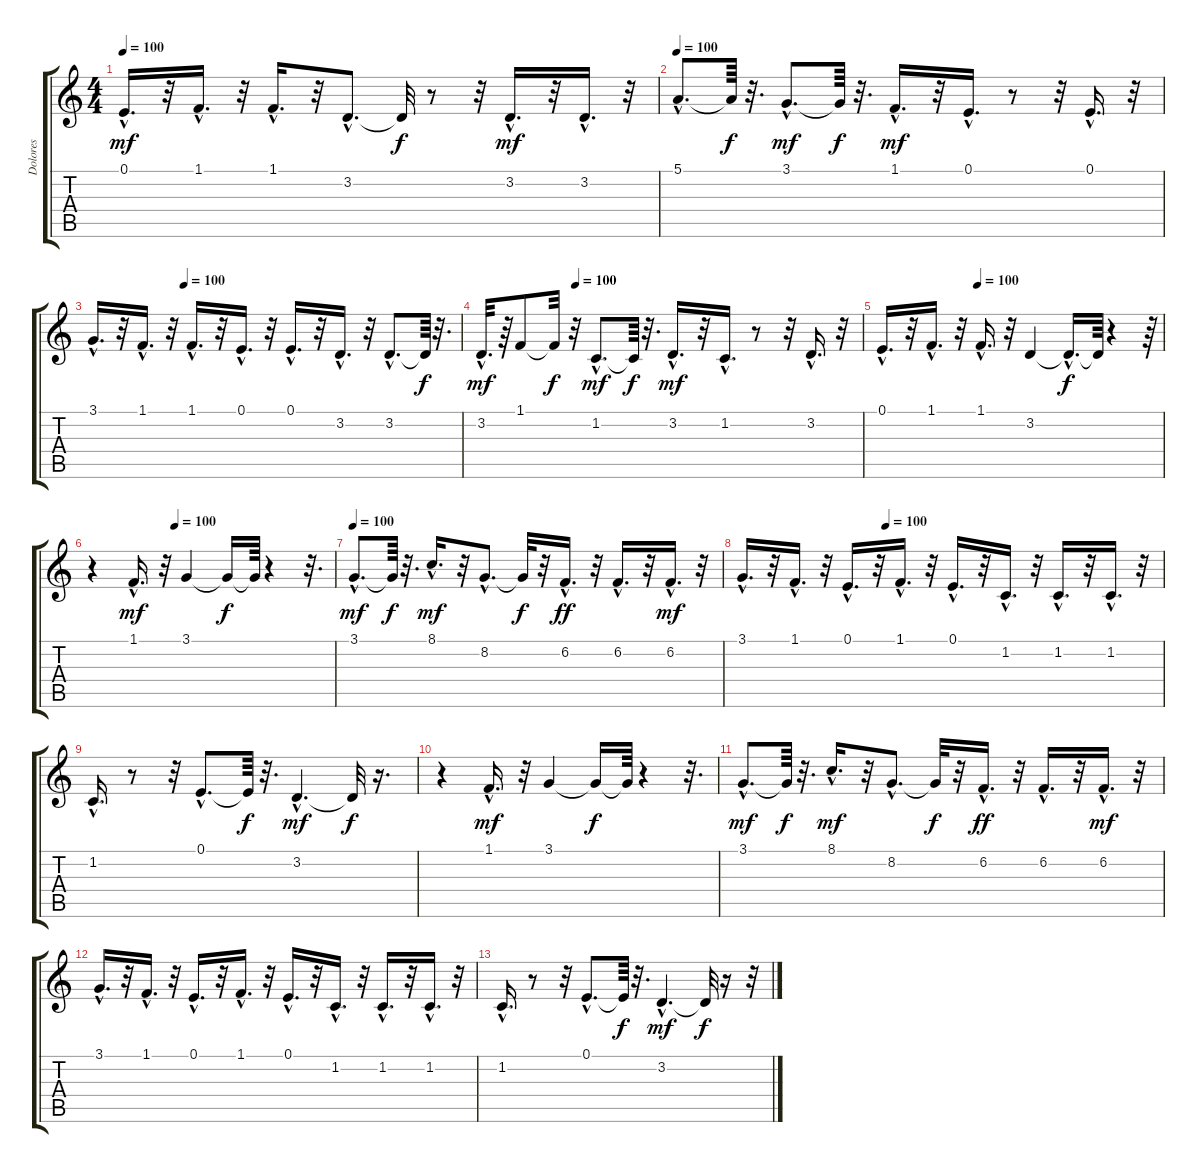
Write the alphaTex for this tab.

\track ("Dolores" "Dolores") {instrument panflute}
\staff {score tabs}
\tuning (E4 B3 G3 D3 A2 E2) {hide}
\ts (4 4)
\tempo 100
\clef g2
\ks c
0.1{hac}.16{d dy mf} r.32 1.1{hac}.16{d} r.32 1.1{hac}.16{d} r.32 3.2{hac}.8{d} 3.2{t}.32{dy f} r.8 r.32 3.2{hac}.16{d dy mf} r.32 3.2{hac}.16{d} r.32 |
\tempo 100
5.1{hac}.8{d} 5.1{t}.64{dy f} r.32{d} 3.1{hac}.8{d dy mf} 3.1{t}.64{dy f} r.32{d} 1.1{hac}.16{d dy mf} r.32 0.1{hac}.16{d} r.8 r.32 0.1{hac}.16{d} r.32 |
\tempo (100 0.25)
3.1{hac}.16{d} r.32 1.1{hac}.16{d} r.32 1.1{hac}.16{d} r.32 0.1{hac}.16{d} r.32 0.1{hac}.16{d} r.32 3.2{hac}.16{d} r.32 3.2{hac}.8{d} 3.2{t}.64{dy f} r.32{d} |
\tempo (100 0.25)
3.2{hac}.32{d dy mf} r.64 1.1.8 1.1{t}.32{dy f} r.32 1.2{hac}.8{d dy mf} 1.2{t}.64{dy f} r.32{d} 3.2{hac}.16{d dy mf} r.32 1.2{hac}.16{d} r.8 r.32 3.2{hac}.16{d} r.32 |
\tempo (100 0.34375)
0.1{hac}.16{d} r.32 1.1{hac}.16{d} r.32 1.1{hac}.16{d} r.32 3.2.4 3.2{hac t}.16{d dy f} 3.2{t}.64 r.4 r.64 |
\tempo (100 0.34375)
r.4 1.1{hac}.16{d dy mf} r.32 3.1.4 3.1{t}.16{dy f} 3.1{t}.64 r.4 r.32{d} |
\tempo 100
3.1{hac}.8{d dy mf} 3.1{t}.64{dy f} r.32{d} 8.1{hac}.16{d dy mf} r.32 8.2{hac}.8{d} 8.2{t}.32{dy f} r.32 6.2{hac}.16{d dy ff} r.32 6.2{hac}.16{d} r.32 6.2{hac}.16{d dy mf} r.32 |
\tempo (100 0.34375)
3.1{hac}.16{d} r.32 1.1{hac}.16{d} r.32 0.1{hac}.16{d} r.32 1.1{hac}.16{d} r.32 0.1{hac}.16{d} r.32 1.2{hac}.16{d} r.32 1.2{hac}.16{d} r.32 1.2{hac}.16{d} r.32 |
1.2{hac}.16{d} r.8 r.32 0.1{hac}.8{d} 0.1{t}.64{dy f} r.32{d} 3.2{hac}.4{d dy mf} 3.2{t}.32{dy f} r.16{d} |
r.4 1.1{hac}.16{d dy mf} r.32 3.1.4 3.1{t}.16{dy f} 3.1{t}.64 r.4 r.32{d} |
3.1{hac}.8{d dy mf} 3.1{t}.64{dy f} r.32{d} 8.1{hac}.16{d dy mf} r.32 8.2{hac}.8{d} 8.2{t}.32{dy f} r.32 6.2{hac}.16{d dy ff} r.32 6.2{hac}.16{d} r.32 6.2{hac}.16{d dy mf} r.32 |
3.1{hac}.16{d} r.32 1.1{hac}.16{d} r.32 0.1{hac}.16{d} r.32 1.1{hac}.16{d} r.32 0.1{hac}.16{d} r.32 1.2{hac}.16{d} r.32 1.2{hac}.16{d} r.32 1.2{hac}.16{d} r.32 |
1.2{hac}.16{d} r.8 r.32 0.1{hac}.8{d} 0.1{t}.64{dy f} r.32{d} 3.2{hac}.4{d dy mf} 3.2{t}.32{dy f} r.16 r.32
